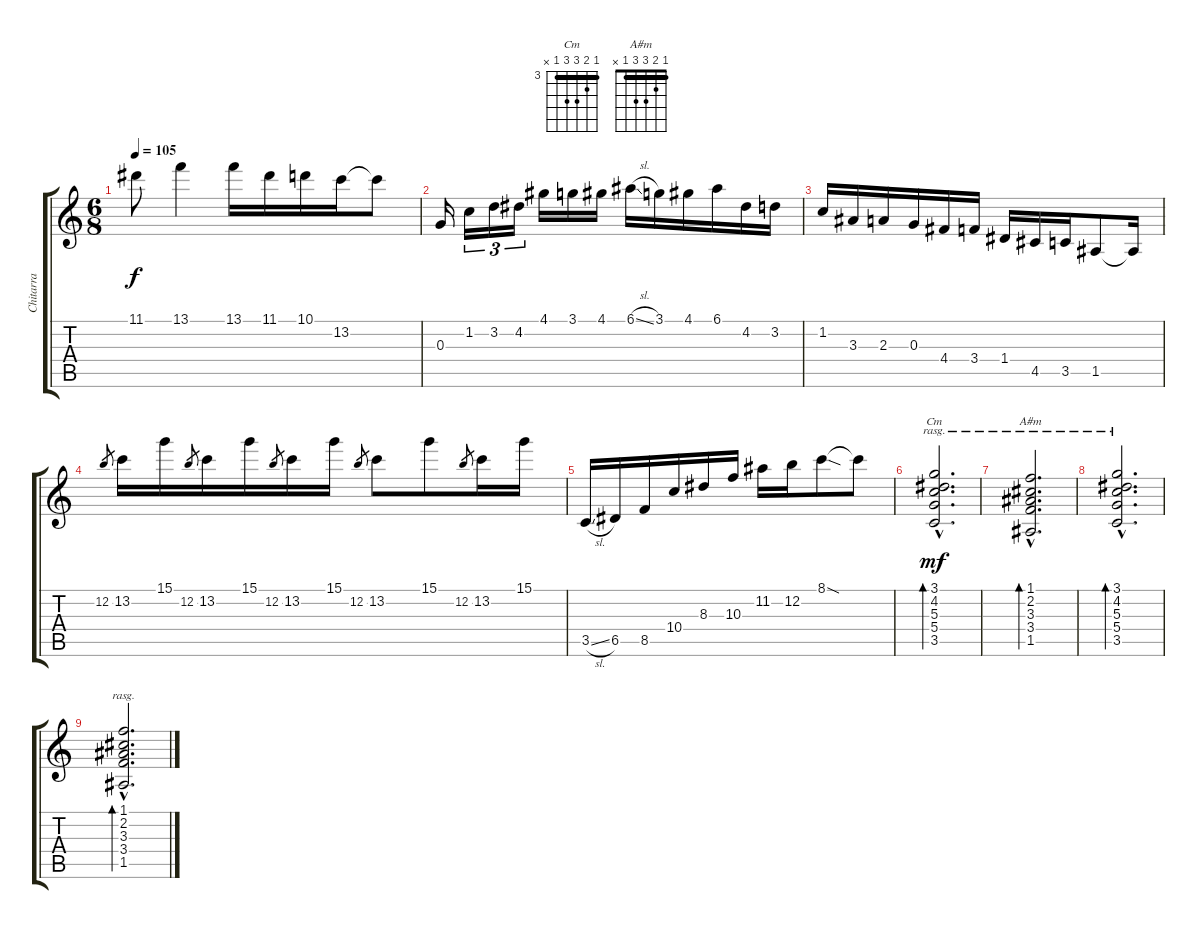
\track ("Chitarra" "Chitarra") {instrument acousticguitarsteel}
\staff {score tabs}
\tuning (E4 B3 G3 D3 A2 E2) {hide}
\chord ("Cm" 3 4 5 5 3 x) {firstfret 3 barre 3}
\chord ("A#m" 1 2 3 3 1 x) {barre 1}
\ts (6 8)
\tempo 105
\clef g2
\ks c
11.1.8{dy f} 13.1.4 13.1.16 11.1.16 10.1.16 13.2.16 13.2{t}.8 |
0.3.16{instrument distortionguitar} 1.2.16{tu (3 2)} 3.2.16{tu (3 2)} 4.2.16{tu (3 2)} 4.1.16 3.1.16 4.1.16 6.1{sl}.16 3.1.16 4.1.16 6.1.16 4.2.16 3.2.16 |
1.2.16 3.3.16 2.3.16 0.3.16 4.4.16 3.4.16 1.4.16 4.5.16 3.5.16 1.5.8 1.5{t}.16 |
12.2.8{gr} 13.2.16 15.1.16 12.2.8{gr} 13.2.16 15.1.16 12.2.8{gr} 13.2.16 15.1.16 12.2.8{gr} 13.2.8 15.1.8 12.2.8{gr} 13.2.16 15.1.16 |
3.5{sl}.16 6.5.16 8.5.16 10.4.16 8.3.16 10.3.16 11.2.16 12.2.16 8.1{sod}.8 8.1{t}.8 |
(3.1{hac} 4.2{hac} 5.3{hac} 5.4{hac} 3.5{hac}).2{d bd 120 ch "Cm" rasg ii dy mf volume 0 instrument distortionguitar} |
(1.1{hac} 2.2{hac} 3.3{hac} 3.4{hac} 1.5{hac}).2{d bd 120 ch "A#m" rasg ii} |
(3.1{hac} 4.2{hac} 5.3{hac} 5.4{hac} 3.5{hac}).2{d bd 120 rasg ii instrument distortionguitar} |
(1.1{hac} 2.2{hac} 3.3{hac} 3.4{hac} 1.5{hac}).2{d bd 120 rasg ii}
